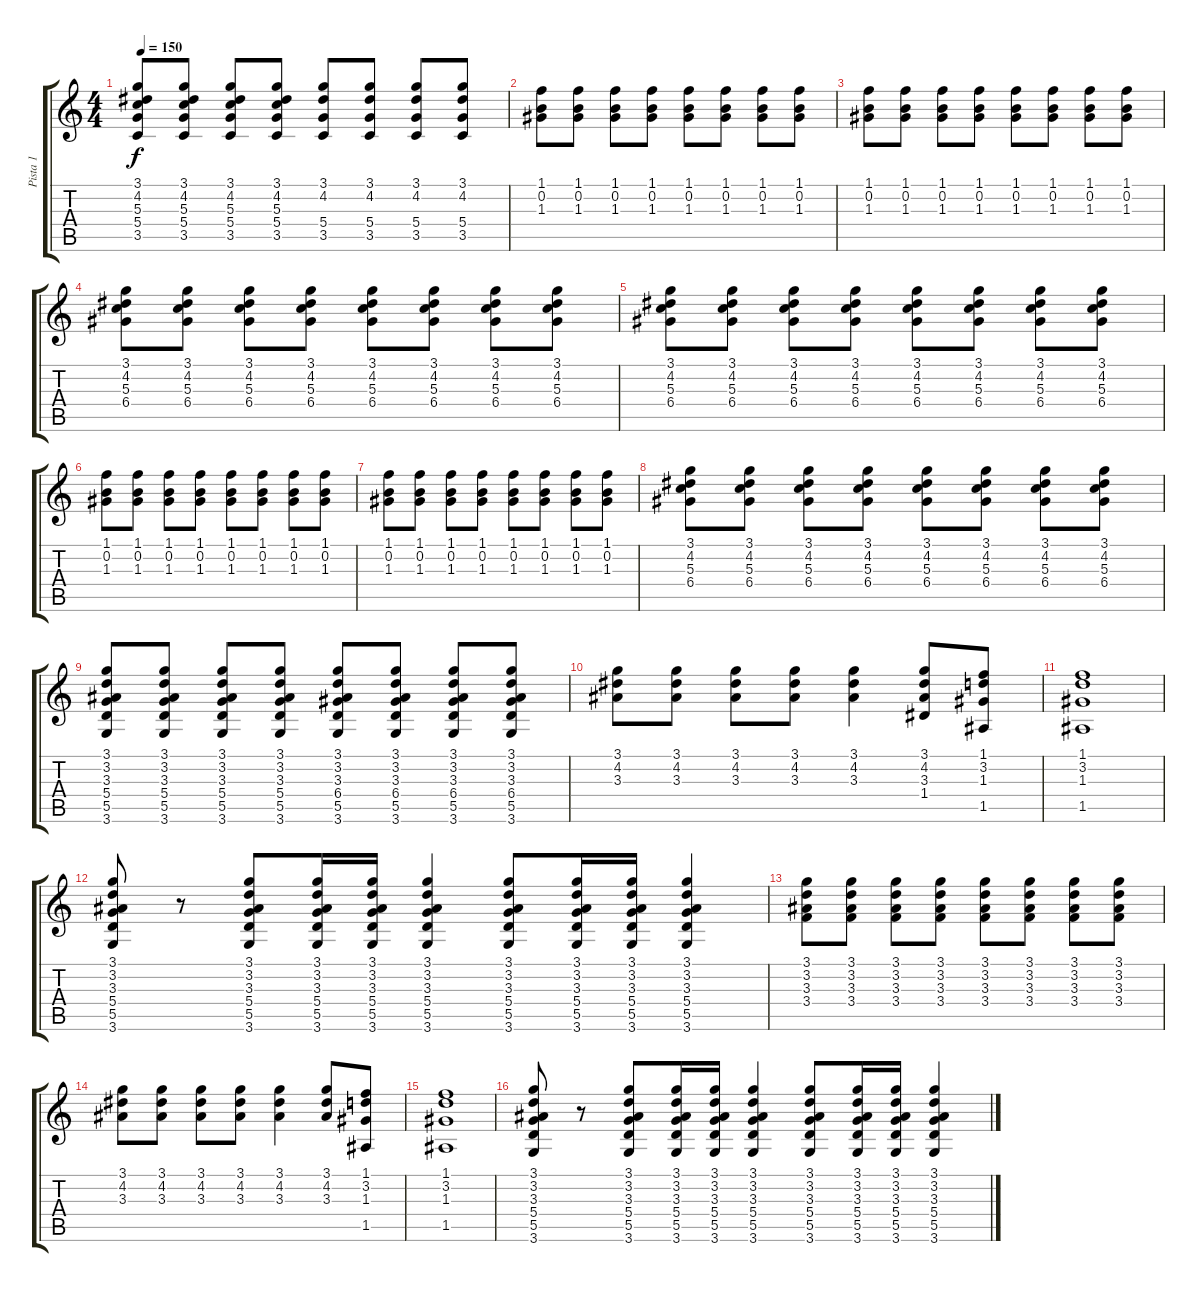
\track ("Pista 1" "Pista 1") {instrument acousticguitarsteel}
\staff {score tabs}
\tuning (E4 B3 G3 D3 A2 E2) {hide}
\ts (4 4)
\tempo 150
\clef g2
\ks c
(3.1 4.2 5.3 5.4 3.5).8{dy f} (3.1 4.2 5.3 5.4 3.5).8 (3.1 4.2 5.3 5.4 3.5).8 (3.1 4.2 5.3 5.4 3.5).8 (3.1 4.2 5.4 3.5).8 (3.1 4.2 5.4 3.5).8 (3.1 4.2 5.4 3.5).8 (3.1 4.2 5.4 3.5).8 |
(1.1 0.2 1.3).8 (1.1 0.2 1.3).8 (1.1 0.2 1.3).8 (1.1 0.2 1.3).8 (1.1 0.2 1.3).8 (1.1 0.2 1.3).8 (1.1 0.2 1.3).8 (1.1 0.2 1.3).8 |
(1.1 0.2 1.3).8 (1.1 0.2 1.3).8 (1.1 0.2 1.3).8 (1.1 0.2 1.3).8 (1.1 0.2 1.3).8 (1.1 0.2 1.3).8 (1.1 0.2 1.3).8 (1.1 0.2 1.3).8 |
(3.1 4.2 5.3 6.4).8 (3.1 4.2 5.3 6.4).8 (3.1 4.2 5.3 6.4).8 (3.1 4.2 5.3 6.4).8 (3.1 4.2 5.3 6.4).8 (3.1 4.2 5.3 6.4).8 (3.1 4.2 5.3 6.4).8 (3.1 4.2 5.3 6.4).8 |
(3.1 4.2 5.3 6.4).8 (3.1 4.2 5.3 6.4).8 (3.1 4.2 5.3 6.4).8 (3.1 4.2 5.3 6.4).8 (3.1 4.2 5.3 6.4).8 (3.1 4.2 5.3 6.4).8 (3.1 4.2 5.3 6.4).8 (3.1 4.2 5.3 6.4).8 |
(1.1 0.2 1.3).8 (1.1 0.2 1.3).8 (1.1 0.2 1.3).8 (1.1 0.2 1.3).8 (1.1 0.2 1.3).8 (1.1 0.2 1.3).8 (1.1 0.2 1.3).8 (1.1 0.2 1.3).8 |
(1.1 0.2 1.3).8 (1.1 0.2 1.3).8 (1.1 0.2 1.3).8 (1.1 0.2 1.3).8 (1.1 0.2 1.3).8 (1.1 0.2 1.3).8 (1.1 0.2 1.3).8 (1.1 0.2 1.3).8 |
(3.1 4.2 5.3 6.4).8 (3.1 4.2 5.3 6.4).8 (3.1 4.2 5.3 6.4).8 (3.1 4.2 5.3 6.4).8 (3.1 4.2 5.3 6.4).8 (3.1 4.2 5.3 6.4).8 (3.1 4.2 5.3 6.4).8 (3.1 4.2 5.3 6.4).8 |
(3.1 3.2 3.3 5.4 5.5 3.6).8 (3.1 3.2 3.3 5.4 5.5 3.6).8 (3.1 3.2 3.3 5.4 5.5 3.6).8 (3.1 3.2 3.3 5.4 5.5 3.6).8 (3.1 3.2 3.3 6.4 5.5 3.6).8 (3.1 3.2 3.3 6.4 5.5 3.6).8 (3.1 3.2 3.3 6.4 5.5 3.6).8 (3.1 3.2 3.3 6.4 5.5 3.6).8 |
(3.1 4.2 3.3).8 (3.1 4.2 3.3).8 (3.1 4.2 3.3).8 (3.1 4.2 3.3).8 (3.1 4.2 3.3).4 (3.1 4.2 3.3 1.4).8 (1.1 3.2 1.3 1.5).8 |
(1.1 3.2 1.3 1.5).1 |
(3.1 3.2 3.3 5.4 5.5 3.6).8 r.8 (3.1 3.2 3.3 5.4 5.5 3.6).8 (3.1 3.2 3.3 5.4 5.5 3.6).16 (3.1 3.2 3.3 5.4 5.5 3.6).16 (3.1 3.2 3.3 5.4 5.5 3.6).4 (3.1 3.2 3.3 5.4 5.5 3.6).8 (3.1 3.2 3.3 5.4 5.5 3.6).16 (3.1 3.2 3.3 5.4 5.5 3.6).16 (3.1 3.2 3.3 5.4 5.5 3.6).4 |
(3.1 3.2 3.3 3.4).8 (3.1 3.2 3.3 3.4).8 (3.1 3.2 3.3 3.4).8 (3.1 3.2 3.3 3.4).8 (3.1 3.2 3.3 3.4).8 (3.1 3.2 3.3 3.4).8 (3.1 3.2 3.3 3.4).8 (3.1 3.2 3.3 3.4).8 |
(3.1 4.2 3.3).8 (3.1 4.2 3.3).8 (3.1 4.2 3.3).8 (3.1 4.2 3.3).8 (3.1 4.2 3.3).4 (3.1 4.2 3.3).8 (1.1 3.2 1.3 1.5).8 |
(1.1 3.2 1.3 1.5).1 |
(3.1 3.2 3.3 5.4 5.5 3.6).8 r.8 (3.1 3.2 3.3 5.4 5.5 3.6).8 (3.1 3.2 3.3 5.4 5.5 3.6).16 (3.1 3.2 3.3 5.4 5.5 3.6).16 (3.1 3.2 3.3 5.4 5.5 3.6).4 (3.1 3.2 3.3 5.4 5.5 3.6).8 (3.1 3.2 3.3 5.4 5.5 3.6).16 (3.1 3.2 3.3 5.4 5.5 3.6).16 (3.1 3.2 3.3 5.4 5.5 3.6).4
